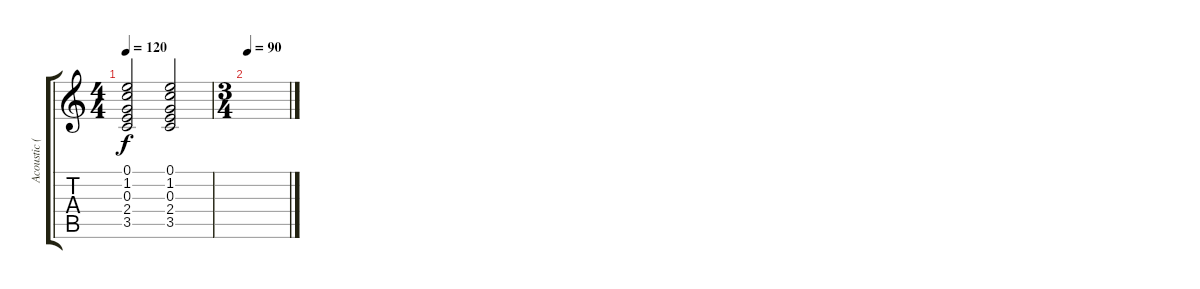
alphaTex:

\track ("Acoustic (standart)" "Acoustic (") {instrument acousticguitarsteel}
\staff {score tabs}
\tuning (E4 B3 G3 D3 A2 E2) {hide}
\ts (4 4)
\tempo 120
\clef g2
\ks c
(0.1 1.2 0.3 2.4 3.5).2{dy f} (0.1 1.2 0.3 2.4 3.5).2 |
\ts (3 4)
\tempo 90
